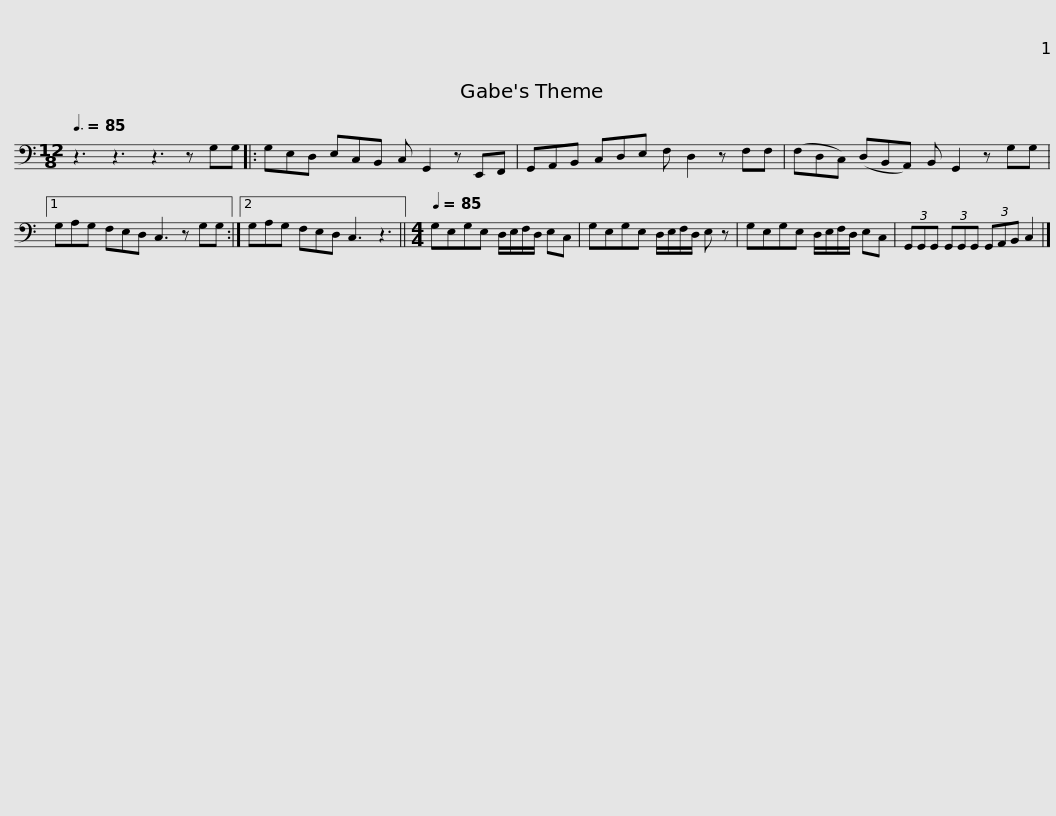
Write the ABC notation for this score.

X:1
L:1/8
Q:3/8=85
M:12/8
I:linebreak $
K:C
V:1 bass
V:1
 z3 z3 z3 z G,G, |: G,E,D, E,C,B,, C, G,,2 z E,,F,, | G,,A,,B,, C,D,E, F, D,2 z F,F, | (F,D,C,) (D,B,,A,,) B,, G,,2 z G,G, |1$ G,A,G, F,E,D, C,3 z G,G, :|2 %5
 G,A,G, F,E,D, C,3 z3 ||[M:4/4][Q:1/4=85] G,E,G,E, D,/E,/F,/D,/ E,C, | G,E,G,E, D,/E,/F,/D,/ E, z |$ G,E,G,E, D,/E,/F,/D,/ E,C, | (3G,,G,,G,, (3G,,G,,G,, (3G,,A,,B,, C,2 |] %10
